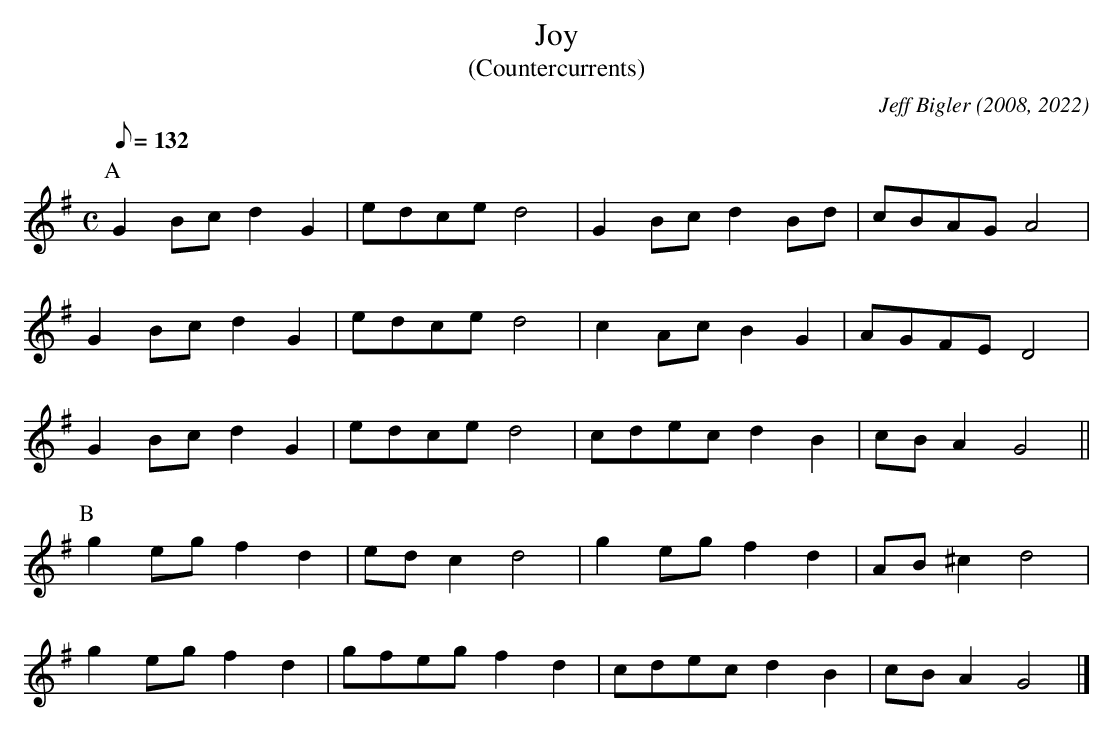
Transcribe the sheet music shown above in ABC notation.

X:1
T:Joy
T:(Countercurrents)
M:C
L:1/8
C:Jeff Bigler (2008, 2022)
Q:132
K:G major
V:1                                               %%
V:1
P:A
G2 Bc d2 G2 | edce d4 | G2 Bc d2 Bd | cBAG A4 |
G2 Bc d2 G2 | edce d4 | c2 Ac B2 G2 | AGFE D4 |
G2 Bc d2 G2 | edce d4 | cdec d2 B2 | cB A2 G4 ||
P:B
g2 eg f2 d2 | ed c2 d4 | g2 eg f2 d2 | AB ^c2 d4 |
g2 eg f2 d2 | gfeg f2 d2 | cdec d2 B2 | cB A2 G4 |]
